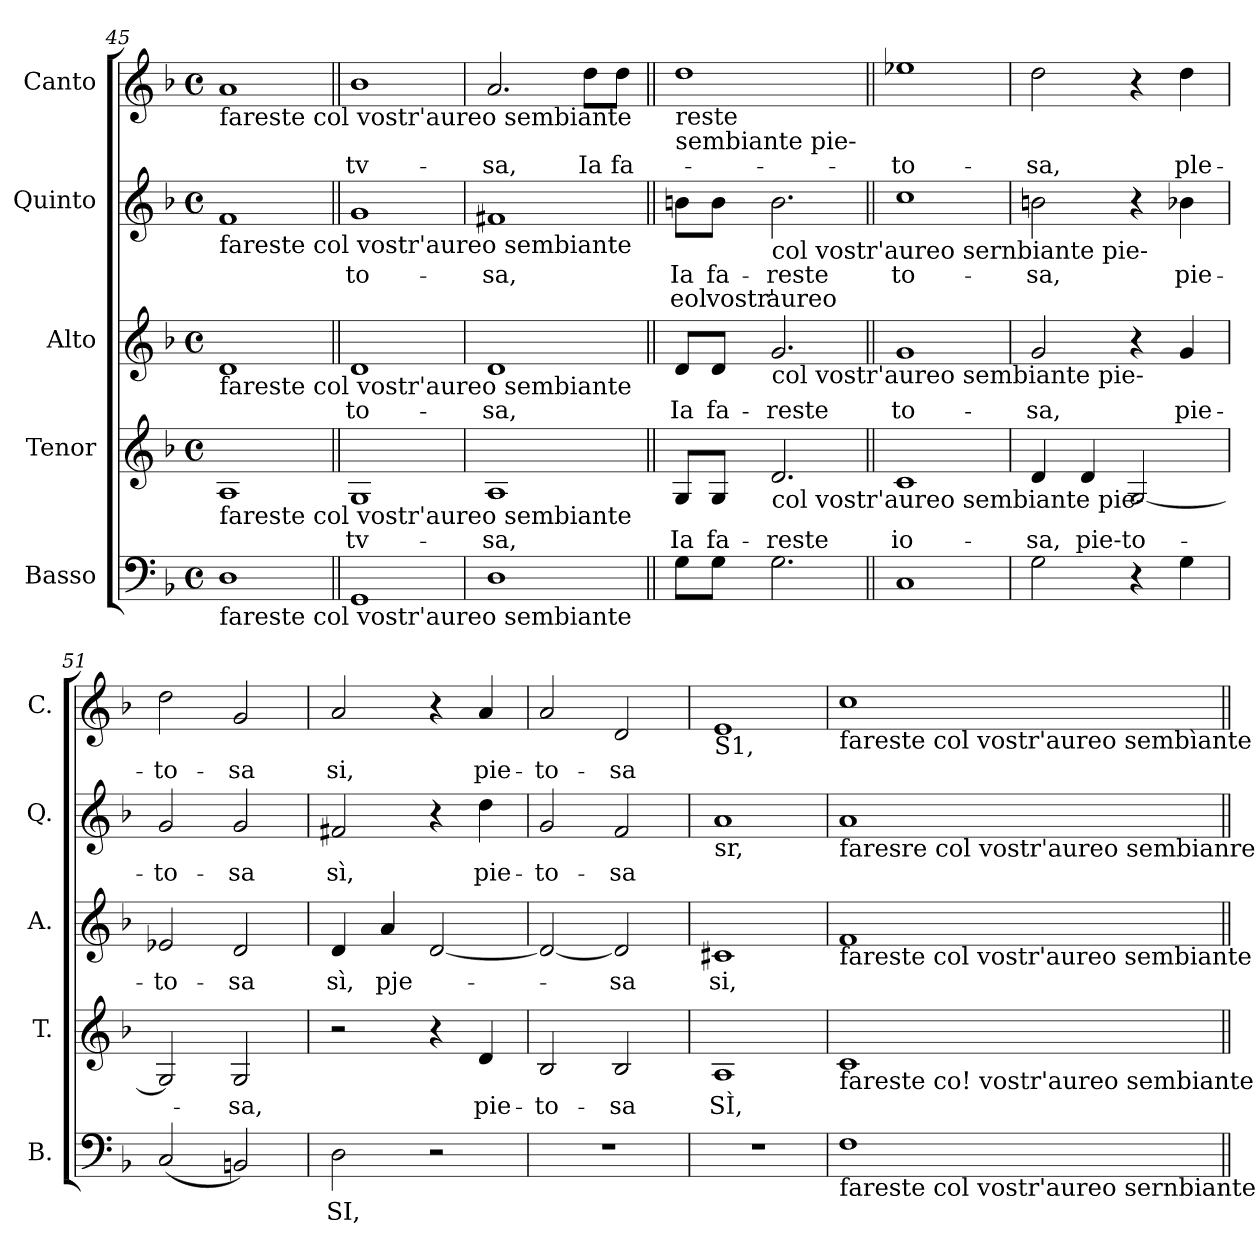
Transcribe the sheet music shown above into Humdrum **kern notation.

**kern	**text	**kern	**text	**kern	**text	**kern	**text	**text	**kern	**text
*part5	*part5	*part4	*part4	*part3	*part3	*part2	*part2	*part2	*part1	*part1
*staff5	*staff5	*staff4	*staff4	*staff3	*staff3	*staff2	*staff2	*staff2	*staff1	*staff1
*I"Basso	*	*I"Tenor	*	*I"Alto	*	*I"Quinto	*	*	*I"Canto	*
*I'B.	*	*I'T.	*	*I'A.	*	*I'Q.	*	*	*I'C.	*
*clefF4	*	*clefG2	*	*clefG2	*	*clefG2	*	*	*clefG2	*
*k[b-]	*	*k[b-]	*	*k[b-]	*	*k[b-]	*	*	*k[b-]	*
*F:	*	*F:	*	*F:	*	*F:	*	*	*F:	*
*M4/4	*	*M4/4	*	*M4/4	*	*M4/4	*	*	*M4/4	*
*met(c)	*	*met(c)	*	*met(c)	*	*met(c)	*	*	*met(c)	*
=45	=45	=45	=45	=45	=45	=45	=45	=45	=45	=45
!	!	!	!	!	!	!	!	!	!LO:TX:b:t=fareste col vostr'aureo sembiante	!
!	!	!	!	!	!	!LO:TX:b:t=fareste col vostr'aureo sembiante	!	!	!	!
!	!	!	!	!LO:TX:b:t=fareste col vostr'aureo sembiante	!	!	!	!	!	!
!	!	!LO:TX:b:t=fareste col vostr'aureo sembiante	!	!	!	!	!	!	!	!
!LO:TX:b:t=fareste col vostr'aureo sembiante	!	!	!	!	!	!	!	!	!	!
1D	.	1A	.	1d	.	1f	.	.	1a	.
=46||	=46||	=46||	=46||	=46||	=46||	=46||	=46||	=46||	=46||	=46||
!	!	!	!LO:LY:b	!	!LO:LY:b	!	!LO:LY:b	!	!	!LO:LY:b
1GG	.	1G	-tv-	1d	-to-	1g	-to-	.	1b-	-tv-
=47	=47	=47	=47	=47	=47	=47	=47	=47	=47	=47
!	!	!	!LO:LY:b	!	!LO:LY:b	!	!LO:LY:b	!	!	!LO:LY:b
1D	.	1A	-sa,	1d	-sa,	1f#X	-sa,	.	2.a/	-sa,
!	!	!	!	!	!	!	!	!	!	!LO:LY:b
.	.	.	.	.	.	.	.	.	8dd\L	-Ia
!	!	!	!	!	!	!	!	!	!	!LO:LY:b
.	.	.	.	.	.	.	.	.	8dd\J	-fa-
=48||	=48||	=48||	=48||	=48||	=48||	=48||	=48||	=48||	=48||	=48||
!	!	!	!	!	!	!	!	!	!LO:TX:b:t=reste	!
!	!	!	!	!	!	!	!	!	!LO:TX:b:t=sembiante pie-	!
!	!	!	!LO:LY:b	!	!LO:LY:b	!	!LO:LY:b	!LO:LY:b	!	!
8G\L	.	8G/L	-Ia	8d/L	-Ia	8bn\L	-Ia	-eol	1dd	.
!	!	!	!LO:LY:b	!	!LO:LY:b	!	!LO:LY:b	!LO:LY:b	!	!
8G\J	.	8G/J	-fa--	8d/J	-fa--	8b\J	-fa-	-vostr'	.	.
!	!	!	!	!	!	!LO:TX:b:t=col vostr'aureo sernbiante pie-	!	!	!	!
!	!	!	!	!LO:TX:b:t=col vostr'aureo sembiante pie-	!	!	!	!	!	!
!	!	!LO:TX:b:t=col vostr'aureo sembiante pie-	!	!	!	!	!	!	!	!
!	!	!	!LO:LY:b	!	!LO:LY:b	!	!LO:LY:b	!LO:LY:b	!	!
2.G\	.	2.d/	-reste	2.g/	-reste	2.b\	-reste	-aureo	.	.
=49||	=49||	=49||	=49||	=49||	=49||	=49||	=49||	=49||	=49||	=49||
!	!	!	!LO:LY:b	!	!LO:LY:b	!	!LO:LY:b	!	!	!LO:LY:b
1C	.	1c	-io-	1g	-to-	1cc	-to-	.	1ee-X	-to-
=50	=50	=50	=50	=50	=50	=50	=50	=50	=50	=50
!	!	!	!LO:LY:b	!	!LO:LY:b	!	!LO:LY:b	!	!	!LO:LY:b
2G\	.	4d/	-sa,	2g/	-sa,	2bn\	-sa,	.	2dd\	-sa,
!	!	!	!LO:LY:b	!	!	!	!	!	!	!
.	.	4d/	-pie-to-	.	.	.	.	.	.	.
4r	.	[2G/	.	4r	.	4r	.	.	4r	.
!	!	!	!	!	!LO:LY:b	!	!LO:LY:b	!	!	!LO:LY:b
4G\	.	.	.	4g/	-pie-	4b-X\	-pie-	.	4dd\	-ple-
=51	=51	=51	=51	=51	=51	=51	=51	=51	=51	=51
!	!	!	!	!	!LO:LY:b	!	!LO:LY:b	!	!	!LO:LY:b
(<2C/	.	2G/]	.	2e-X/	-to-	2g/	-to-	.	2dd\	-to-
!	!	!	!LO:LY:b	!	!LO:LY:b	!	!LO:LY:b	!	!	!LO:LY:b
2BBn/)	.	2G/	-sa,	2d/	-sa	2g/	-sa	.	2g/	-sa
=52	=52	=52	=52	=52	=52	=52	=52	=52	=52	=52
!	!LO:LY:b	!	!	!	!LO:LY:b	!	!LO:LY:b	!	!	!LO:LY:b
2D\	-SI,	2r	.	4d/	-sì,	2f#X/	-sì,	.	2a/	-si,
!	!	!	!	!	!LO:LY:b	!	!	!	!	!
.	.	.	.	4a/	-pje-	.	.	.	.	.
2r	.	4r	.	[2d/	.	4r	.	.	4r	.
!	!	!	!LO:LY:b	!	!	!	!LO:LY:b	!	!	!LO:LY:b
.	.	4d/	-pie-	.	.	4dd\	-pie--	.	4a/	-pie-
!!LO:PB:g=z
=53	=53	=53	=53	=53	=53	=53	=53	=53	=53	=53
!	!	!	!LO:LY:b	!	!	!	!LO:LY:b	!	!	!LO:LY:b
1r	.	2B-/	-to-	2d/_	.	2g/	-to-	.	2a/	-to-
!	!	!	!LO:LY:b	!	!LO:LY:b	!	!LO:LY:b	!	!	!LO:LY:b
.	.	2B-/	-sa	2d/]	-sa	2f/	-sa	.	2d/	-sa
=54	=54	=54	=54	=54	=54	=54	=54	=54	=54	=54
!	!	!	!	!	!	!	!	!	!LO:TX:b:t=S1,	!
!	!	!	!	!	!	!LO:TX:b:t=sr,	!	!	!	!
!	!	!	!LO:LY:b	!	!LO:LY:b	!	!	!	!	!
1r	.	1A	-SÌ,	1c#X	-si,	1a	.	.	1e	.
=55	=55	=55	=55	=55	=55	=55	=55	=55	=55	=55
!	!	!	!	!	!	!	!	!	!LO:TX:b:t=fareste col vostr'aureo sembìante pie-	!
!	!	!	!	!	!	!LO:TX:b:t=faresre col vostr'aureo sembianre pie-	!	!	!	!
!	!	!	!	!LO:TX:b:t=fareste col vostr'aureo sembiante pie-	!	!	!	!	!	!
!	!	!LO:TX:b:t=fareste co! vostr'aureo sembiante	!	!	!	!	!	!	!	!
!LO:TX:b:t=fareste col vostr'aureo sernbiante pie-	!	!	!	!	!	!	!	!	!	!
1F	.	1c	.	1f	.	1a	.	.	1cc	.
=||	=||	=||	=||	=||	=||	=||	=||	=||	=||	=||
*-	*-	*-	*-	*-	*-	*-	*-	*-	*-	*-
